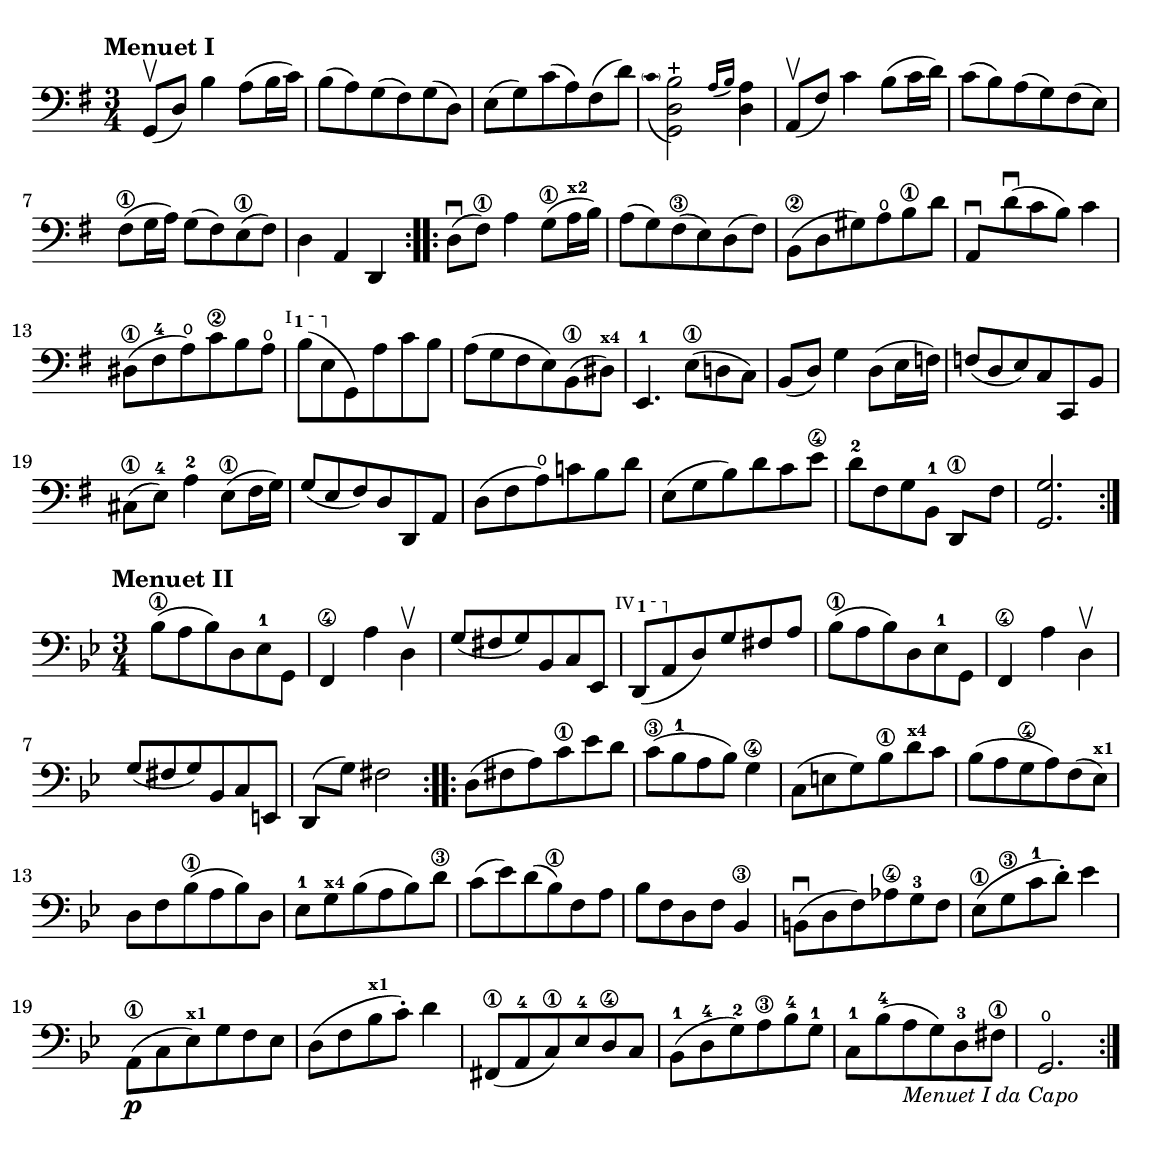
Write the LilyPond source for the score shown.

#(set-global-staff-size 21)

\version "2.18.2"

\header {
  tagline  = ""
}

\language "italiano"

% iPad Pro 12.9

\paper {
  paper-width  = 195\mm
  paper-height = 260\mm
  indent = #0
  page-count = #1
  line-width = #184
  print-page-number = ##f
  ragged-last-bottom = ##t
  ragged-bottom = ##f
%  ragged-last = ##t
}

ringsps = #"
  0.15 setlinewidth
  0.9 0.6 moveto
  0.4 0.6 0.5 0 361 arc
  stroke
  1.0 0.6 0.5 0 361 arc
  stroke
  "

vibrato = \markup {
  \with-dimensions #'(-0.2 . 1.6) #'(0 . 1.2)
  \postscript #ringsps
}

startModernBarre =
#(define-event-function (parser location fretnum partial)
   (number? number?)
    #{
      \tweak bound-details.left.text
        \markup
          \teeny \concat {
          #(format #f "~@r" fretnum)
          \hspace #.2
          \lower #.3 \small \bold \fontsize #-2 #(number->string partial)
          \hspace #.5
        }
      \tweak font-size -1
      \tweak font-shape #'upright
      \tweak style #'dashed-line
      \tweak dash-fraction #0.3
      \tweak dash-period #1
      \tweak bound-details.left.stencil-align-dir-y #0.35
      \tweak bound-details.left.padding 2.5 % was 0.25
      \tweak bound-details.left.attach-dir -1
      \tweak bound-details.left-broken.text ##f
      \tweak bound-details.left-broken.attach-dir -1
      %% adjust the numeric values to fit your needs:
      \tweak bound-details.left-broken.padding 0.5 %% was 1.5
      \tweak bound-details.right-broken.padding 0
      \tweak bound-details.right.padding 0.25
      \tweak bound-details.right.attach-dir 2
      \tweak bound-details.right-broken.text ##f
      \tweak bound-details.right.text
        \markup
          \with-dimensions #'(0 . 0) #'(-.3 . 0) %% was (0 . -1)
          \draw-line #'(0 . -1)
      \startTextSpan
   #})

stopBarre = \stopTextSpan

% \phrasingSlurDashed
% \SlurDashed
% \slurSolid

\score {
  \new Staff {
    \set fingeringOrientations = #'(left)
    \override Beam.auto-knee-gap = #2
    \override Hairpin.to-barline = ##f
    
    \time 3/4
    \key sol \major
    \clef "bass"
    \tempo "Menuet I"

    \repeat volta 2 {
    | sol,8(\upbow re8) si4 la8( si16 do'16)
    | si8( la8) sol8( fad8) sol8( re8)
    | mi8( sol8) do'8( la8) fad8( re'8)
    
    | <<sol,2 re2
        \appoggiatura {\hide Stem \parenthesize do'8 \undo \hide Stem} si2-+>> 
      \grace{ la16( si16)} <<re4 la4)>>
    | la,8(\upbow fad8) do'4 si8( do'16 re'16)
    | do'8( si8) la8( sol8) fad8( mi8)
    | fad8(\1 sol16 la16) sol8( fad8) mi8(\1 fad8)
    | re4 la,4 re,4
    }
    
    \repeat volta 2 {
    | re8(\downbow fad8)\1 la4 sol8(\1 la16^\markup{\teeny\bold x2} si16)
    | la8( sol8) fad8(\3 mi8) re8( fad8)
    | si,8(\2 re8 sold8) la8\open si8\1 re'8
    | la,8\downbow re'8\downbow( do'8 si8) do'4
    | red8(\1 fad8-4 la8\open) do'8\2 si8 la8\open
   %| NO BAR HERE OR ELSE \starModernBarre FAILS
      \startModernBarre #1 #1 si8( mi8 \stopBarre sol,8) la8 do'8 si8
    | la8( sol8 fad8 mi8) si,8(\1 red8)^\markup{\teeny\bold x4}
    | mi,4.-1 mi8(\1 re!8 do8)
    | si,8( re8) sol4 re8( mi16 fa!16)
    | fa!8( re8 mi8) do8 do,8 si,8
    | dod8(\1 mi8)-4 la4-2 mi8(\1 fad16 sol16)
    | sol8( mi8 fad8) re8 re,8 la,8
    | re8( fad8 la8)\open do'!8 si8 re'8
    | mi8( sol8 si8) re'8 do'8 mi'8\4
    | re'8[-2 fad8 sol8 si,8]-1 re,8[\1 fad8]
    | <<sol,2. sol2.>>
    }
  }
}

\score {
  \new Staff {
    \set fingeringOrientations = #'(left)
    \override Beam.auto-knee-gap = #2
    \override Hairpin.to-barline = ##f
  
    \time 3/4
    \key sib \major
    \clef "bass"
    \tempo "Menuet II"

    \repeat volta 2 {
    | sib8(\1 la8 sib8) re8 mib8-1 sol,8
    | fa,4\4 la4 re4\upbow
    | sol8( fad8 sol8) sib,8 do8 mib,8
   %| NO BAR HERE OR ELSE \starModernBarre FAILS
   \startModernBarre #4 #1 re,8( la,8 \stopBarre
   %re,8( la,8 
   re8) sol8 fad8 la8
    | sib8(\1 la8 sib8) re8 mib8-1 sol,8
    | fa,4\4 la4 re4\upbow
    | sol8( fad8 sol8) sib,8 do8 mi,8
    | re,8( sol8) fad2
    }
    
    \repeat volta 2 {
    | re8( fad8 la8) do'8\1 mib'8 re'8
    | do'8(\3 sib8-1 la8 sib8) sol4\4
    | do8( mi8 sol8) sib8\1 re'8^\markup{\teeny\bold x4} do'8 
    | sib8( la8 sol8\4 la8) fa8( mib8)^\markup{\teeny\bold x1}
    | re8 fa8 sib(\1 la8 sib8) re8
    | mib8-1 sol8^\markup{\teeny\bold x4} sib8( la8 sib8) re'8\3
    | do'8( mib'8) re'8( sib8)\1 fa8 la8
    | sib8 fa8 re8 fa8 sib,4\3
    | si,!8\downbow( re8 fa8) lab8\4 sol8-3 fa8
    | mib8(\1 sol8\3 do'8-1 re'8)-. mib'4
    | la,8(\p\1 do8 mib8)^\markup{\teeny\bold x1} sol8 fa8 mib8
    | re8( fa8 sib8^\markup{\teeny\bold x1} do'8)-. re'4
    | fad,8(\1 la,8-4 do8)\1 mib8-4 re8\4 do8
    | sib,(-1 re8-4 sol8)-2 la8\3 sib8-4 sol8-1
    | do8-1 sib8(-4 la8_\markup{\small\italic "Menuet I da Capo"} 
      sol8) re8-3 fad8\1
    | sol,2.\open
    }
  }
}
